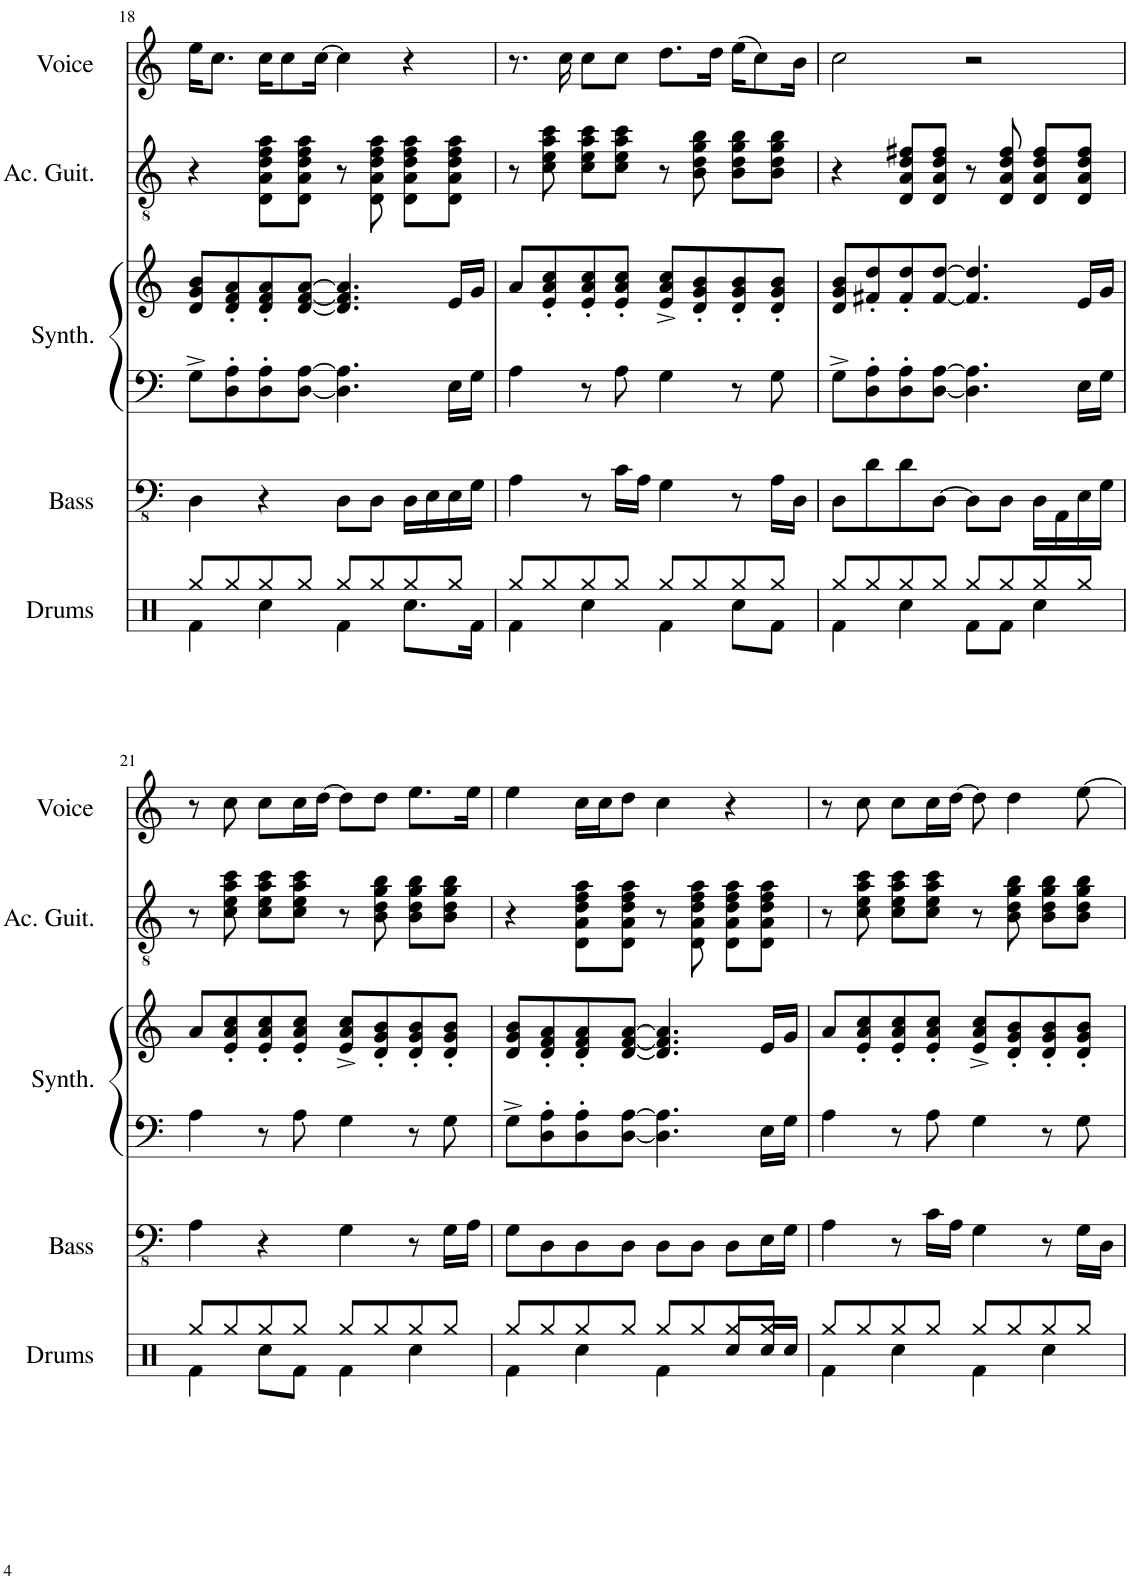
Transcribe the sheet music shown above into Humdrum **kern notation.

**kern	**kern	**kern	**kern	**kern
*part4	*part3	*part3	*part2	*part1
*staff5	*staff4	*staff3	*staff2	*staff1
*I"Electric Bass	*I"Synth Strings	*	*I"Acoustic Guitar	*I"Vocals
*I'Bass	*I'Synth.	*	*I'Ac. Guit.	*
!!LO:PB:g=z
*clefFv4	*clefF4	*clefG2	*clefGv2	*clefG2
*	*	*	*	*ITrd4c7
*k[]	*k[]	*k[]	*k[]	*k[]
*M4/4	*M4/4	*M4/4	*M4/4	*M4/4
=18	=18	=18	=18	=18
4DD\	8G^\L	8d/ 8g/ 8b/L	4r	16ee\KL
.	.	.	.	8.cc\J
.	8D\' 8A\'	8d/' 8f/' 8a/'	.	.
4r	8D\' 8A\'	8d/' 8f/' 8a/'	8D\ 8A\ 8d\ 8f\ 8a\L	16cc\KL
.	.	.	.	8cc\
.	[8D\ [8A\J	[8d/ [8f/ [8a/J	8D\ 8A\ 8d\ 8f\ 8a\J	.
.	.	.	.	[16cc\Jk
8DD\L	4.D\] 4.A\]	4.d/] 4.f/] 4.a/]	8r	4cc\]
8DD\J	.	.	8D\ 8A\ 8d\ 8f\ 8a\	.
16DD\LL	.	.	8D\ 8A\ 8d\ 8f\ 8a\L	4r
16EE\	.	.	.	.
16EE\	16E\LL	16e/LL	8D\ 8A\ 8d\ 8f\ 8a\J	.
16GG\JJ	16G\JJ	16g/JJ	.	.
=19	=19	=19	=19	=19
4AA\	4A\	8a/L	8r	8.r
.	.	8e/' 8a/' 8cc/'	8c\ 8e\ 8a\ 8cc\	.
.	.	.	.	16cc\
8r	8r	8e/' 8a/' 8cc/'	8c\ 8e\ 8a\ 8cc\L	8cc\L
16C\LL	8A\	8e/' 8a/' 8cc/'J	8c\ 8e\ 8a\ 8cc\J	8cc\J
16AA\JJ	.	.	.	.
4GG\	4G\	8e/^ 8a/^ 8cc/^L	8r	8.dd\L
.	.	8d/' 8g/' 8b/'	8B\ 8d\ 8g\ 8b\	.
.	.	.	.	16dd\Jk
8r	8r	8d/' 8g/' 8b/'	8B\ 8d\ 8g\ 8b\L	(16ee\KL
.	.	.	.	8cc\)
16AA\LL	8G\	8d/' 8g/' 8b/'J	8B\ 8d\ 8g\ 8b\J	.
16DD\JJ	.	.	.	16b\Jk
=20	=20	=20	=20	=20
8DD\L	8G^\L	8d/ 8g/ 8b/L	4r	2cc\
8D\	8D\' 8A\'	8f#X/' 8dd/'	.	.
8D\	8D\' 8A\'	8f#/' 8dd/'	8D/ 8A/ 8d/ 8f#X/L	.
[8DD\J	[8D\ [8A\J	[8f#/ [8dd/J	8D/ 8A/ 8d/ 8f#/J	.
8DD\L]	4.D\] 4.A\]	4.f#/] 4.dd/]	8r	2r
8DD\J	.	.	8D/ 8A/ 8d/ 8f#/	.
16DD\LL	.	.	8D/ 8A/ 8d/ 8f#/L	.
16AAA\	.	.	.	.
16EE\	16E\LL	16e/LL	8D/ 8A/ 8d/ 8f#/J	.
16GG\JJ	16G\JJ	16g/JJ	.	.
!!LO:LB:g=z
=21	=21	=21	=21	=21
4AA\	4A\	8a/L	8r	8r
.	.	8e/' 8a/' 8cc/'	8c\ 8e\ 8a\ 8cc\	8cc\
4r	8r	8e/' 8a/' 8cc/'	8c\ 8e\ 8a\ 8cc\L	8cc\L
.	8A\	8e/' 8a/' 8cc/'J	8c\ 8e\ 8a\ 8cc\J	16cc\L
.	.	.	.	[16dd\JJ
4GG\	4G\	8e/^ 8a/^ 8cc/^L	8r	8dd\L]
.	.	8d/' 8g/' 8b/'	8B\ 8d\ 8g\ 8b\	8dd\J
8r	8r	8d/' 8g/' 8b/'	8B\ 8d\ 8g\ 8b\L	8.ee\L
16GG\LL	8G\	8d/' 8g/' 8b/'J	8B\ 8d\ 8g\ 8b\J	.
16AA\JJ	.	.	.	16ee\Jk
=22	=22	=22	=22	=22
8GG\L	8G^\L	8d/ 8g/ 8b/L	4r	4ee\
8DD\	8D\' 8A\'	8d/' 8f/' 8a/'	.	.
8DD\	8D\' 8A\'	8d/' 8f/' 8a/'	8D\ 8A\ 8d\ 8f\ 8a\L	16cc\LL
.	.	.	.	16cc\J
8DD\J	[8D\ [8A\J	[8d/ [8f/ [8a/J	8D\ 8A\ 8d\ 8f\ 8a\J	8dd\J
8DD\L	4.D\] 4.A\]	4.d/] 4.f/] 4.a/]	8r	4cc\
8DD\J	.	.	8D\ 8A\ 8d\ 8f\ 8a\	.
8DD\L	.	.	8D\ 8A\ 8d\ 8f\ 8a\L	4r
16EE\L	16E\LL	16e/LL	8D\ 8A\ 8d\ 8f\ 8a\J	.
16GG\JJ	16G\JJ	16g/JJ	.	.
=23	=23	=23	=23	=23
4AA\	4A\	8a/L	8r	8r
.	.	8e/' 8a/' 8cc/'	8c\ 8e\ 8a\ 8cc\	8cc\
8r	8r	8e/' 8a/' 8cc/'	8c\ 8e\ 8a\ 8cc\L	8cc\L
16C\LL	8A\	8e/' 8a/' 8cc/'J	8c\ 8e\ 8a\ 8cc\J	16cc\L
16AA\JJ	.	.	.	[16dd\JJ
4GG\	4G\	8e/^ 8a/^ 8cc/^L	8r	8dd\]
.	.	8d/' 8g/' 8b/'	8B\ 8d\ 8g\ 8b\	4dd\
8r	8r	8d/' 8g/' 8b/'	8B\ 8d\ 8g\ 8b\L	.
16GG\LL	8G\	8d/' 8g/' 8b/'J	8B\ 8d\ 8g\ 8b\J	[8ee\
16DD\JJ	.	.	.	.
=	=	=	=	=
*-	*-	*-	*-	*-
